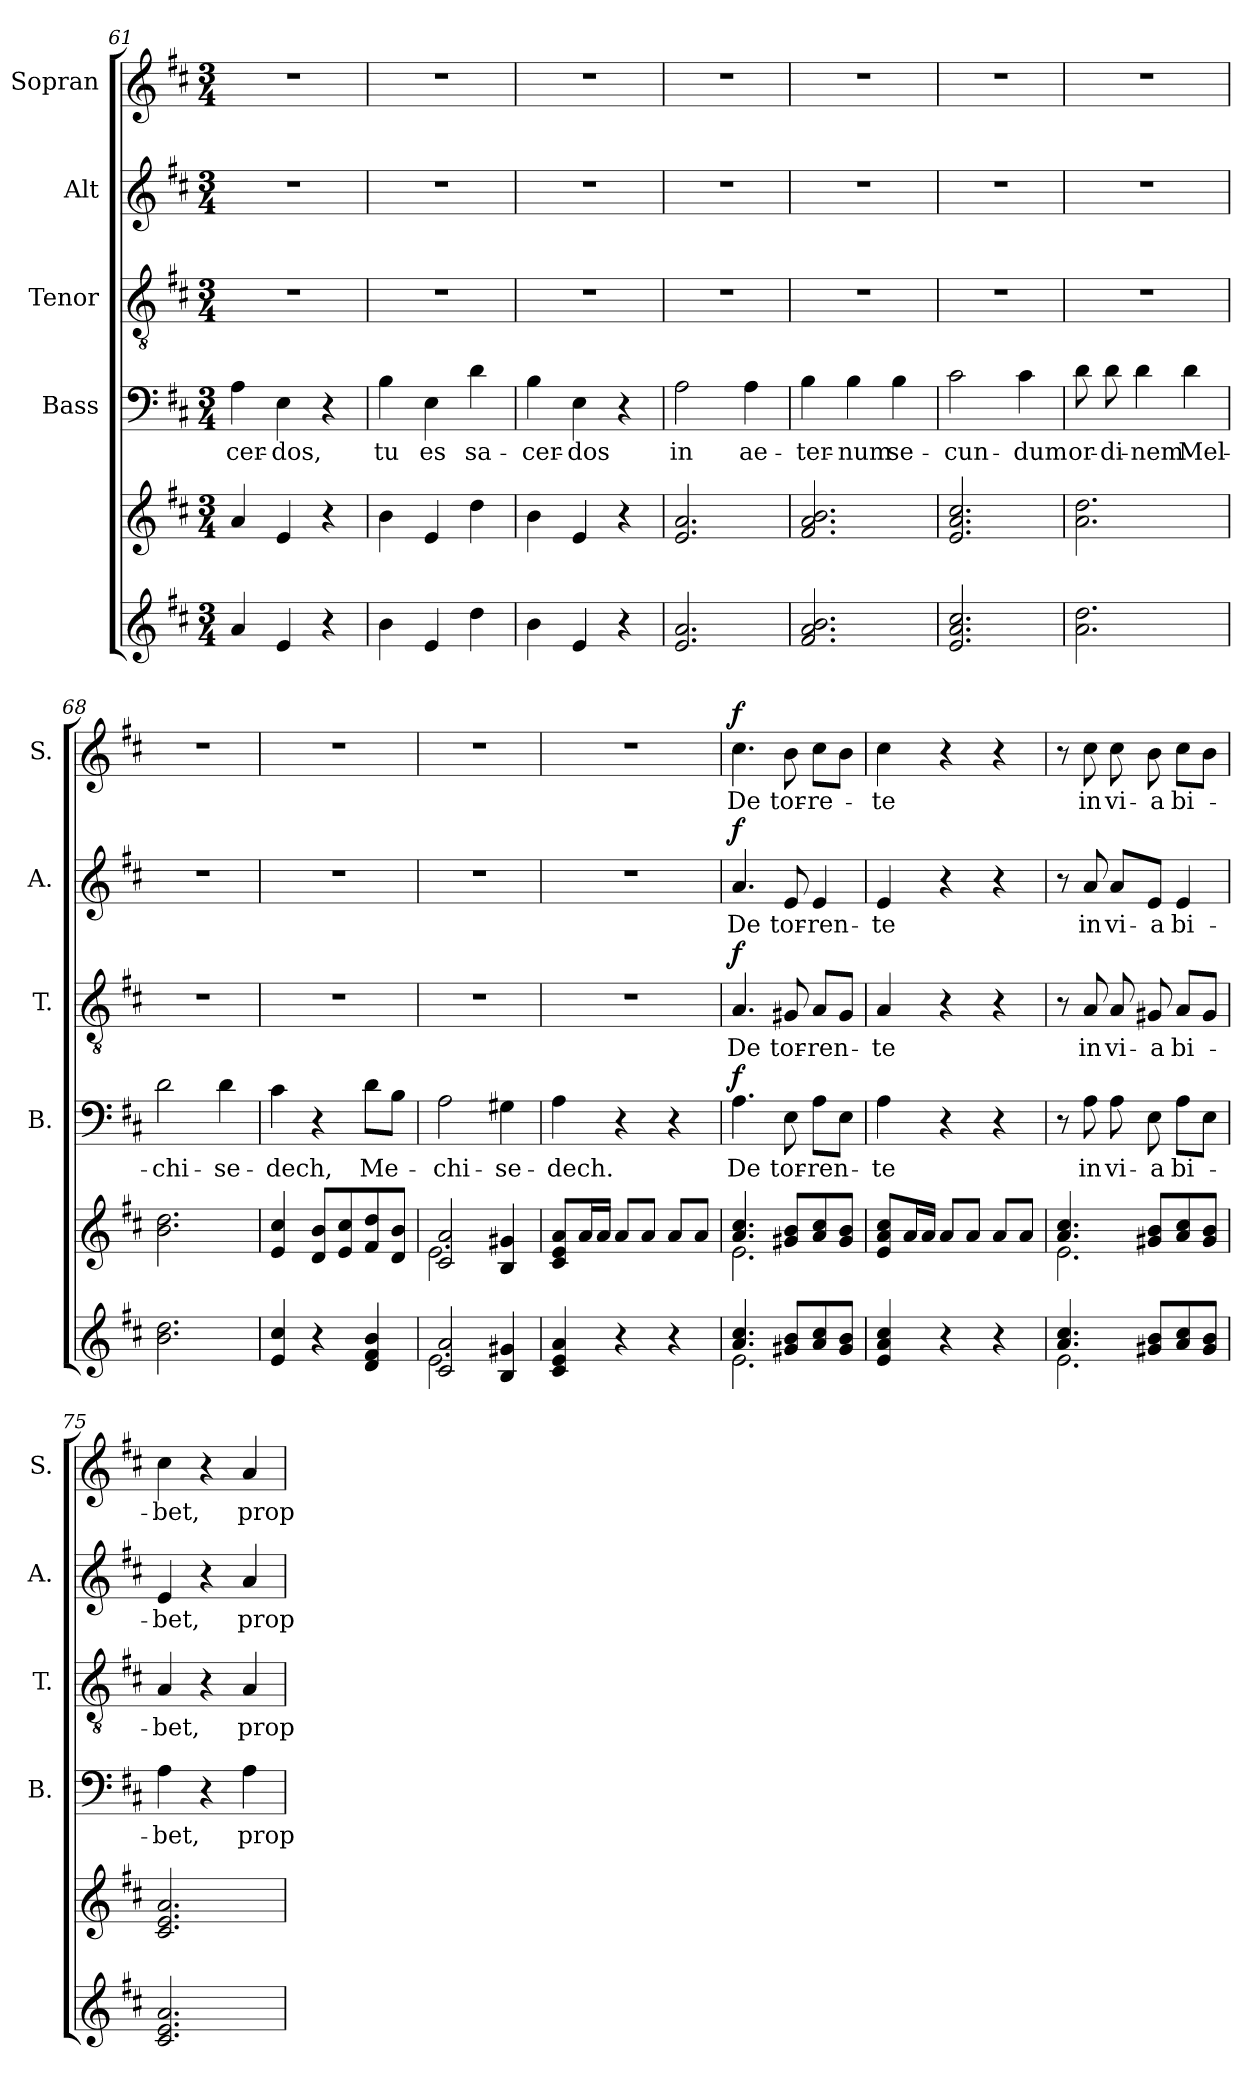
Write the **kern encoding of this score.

**kern	**kern	**kern	**text	**dynam	**kern	**text	**dynam	**kern	**text	**dynam	**kern	**text	**dynam
*part6	*part5	*part4	*part4	*part4	*part3	*part3	*part3	*part2	*part2	*part2	*part1	*part1	*part1
*staff6	*staff5	*staff4	*staff4	*staff4	*staff3	*staff3	*staff3	*staff2	*staff2	*staff2	*staff1	*staff1	*staff1
*	*	*I"Bass	*	*	*I"Tenor	*	*	*I"Alt	*	*	*I"Sopran	*	*
*	*	*I'B.	*	*	*I'T.	*	*	*I'A.	*	*	*I'S.	*	*
!!LO:PB:g=z
*clefG2	*clefG2	*clefF4	*	*	*clefGv2	*	*	*clefG2	*	*	*clefG2	*	*
*k[f#c#]	*k[f#c#]	*k[f#c#]	*	*	*k[f#c#]	*	*	*k[f#c#]	*	*	*k[f#c#]	*	*
*D:	*D:	*D:	*	*	*D:	*	*	*D:	*	*	*D:	*	*
*M3/4	*M3/4	*M3/4	*	*	*M3/4	*	*	*M3/4	*	*	*M3/4	*	*
=61	=61	=61	=61	=61	=61	=61	=61	=61	=61	=61	=61	=61	=61
!	!	!	!LO:LY:b	!	!	!	!	!	!	!	!	!	!
4a/	4a/	4A\	-cer-	.	2.r	.	.	2.r	.	.	2.r	.	.
!	!	!	!LO:LY:b	!	!	!	!	!	!	!	!	!	!
4e/	4e/	4E\	-dos,	.	.	.	.	.	.	.	.	.	.
4r	4r	4r	.	.	.	.	.	.	.	.	.	.	.
=62	=62	=62	=62	=62	=62	=62	=62	=62	=62	=62	=62	=62	=62
!	!	!	!LO:LY:b	!	!	!	!	!	!	!	!	!	!
4b\	4b\	4B\	tu	.	2.r	.	.	2.r	.	.	2.r	.	.
!	!	!	!LO:LY:b	!	!	!	!	!	!	!	!	!	!
4e/	4e/	4E\	es	.	.	.	.	.	.	.	.	.	.
!	!	!	!LO:LY:b	!	!	!	!	!	!	!	!	!	!
4dd\	4dd\	4d\	sa-	.	.	.	.	.	.	.	.	.	.
=63	=63	=63	=63	=63	=63	=63	=63	=63	=63	=63	=63	=63	=63
!	!	!	!LO:LY:b	!	!	!	!	!	!	!	!	!	!
4b\	4b\	4B\	-cer-	.	2.r	.	.	2.r	.	.	2.r	.	.
!	!	!	!LO:LY:b	!	!	!	!	!	!	!	!	!	!
4e/	4e/	4E\	-dos	.	.	.	.	.	.	.	.	.	.
4r	4r	4r	.	.	.	.	.	.	.	.	.	.	.
=64	=64	=64	=64	=64	=64	=64	=64	=64	=64	=64	=64	=64	=64
!	!	!	!LO:LY:b	!	!	!	!	!	!	!	!	!	!
2.e/ 2.a/	2.e/ 2.a/	2A\	in	.	2.r	.	.	2.r	.	.	2.r	.	.
!	!	!	!LO:LY:b	!	!	!	!	!	!	!	!	!	!
.	.	4A\	ae-	.	.	.	.	.	.	.	.	.	.
=65	=65	=65	=65	=65	=65	=65	=65	=65	=65	=65	=65	=65	=65
!	!	!	!LO:LY:b	!	!	!	!	!	!	!	!	!	!
2.f#/ 2.a/ 2.b/	2.f#/ 2.a/ 2.b/	4B\	-ter-	.	2.r	.	.	2.r	.	.	2.r	.	.
!	!	!	!LO:LY:b	!	!	!	!	!	!	!	!	!	!
.	.	4B\	-num	.	.	.	.	.	.	.	.	.	.
!	!	!	!LO:LY:b	!	!	!	!	!	!	!	!	!	!
.	.	4B\	se-	.	.	.	.	.	.	.	.	.	.
=66	=66	=66	=66	=66	=66	=66	=66	=66	=66	=66	=66	=66	=66
!	!	!	!LO:LY:b	!	!	!	!	!	!	!	!	!	!
2.e/ 2.a/ 2.cc#/	2.e/ 2.a/ 2.cc#/	2c#\	-cun-	.	2.r	.	.	2.r	.	.	2.r	.	.
!	!	!	!LO:LY:b	!	!	!	!	!	!	!	!	!	!
.	.	4c#\	-dum	.	.	.	.	.	.	.	.	.	.
=67	=67	=67	=67	=67	=67	=67	=67	=67	=67	=67	=67	=67	=67
!	!	!	!LO:LY:b	!	!	!	!	!	!	!	!	!	!
2.a\ 2.dd\	2.a\ 2.dd\	8d\	or-	.	2.r	.	.	2.r	.	.	2.r	.	.
!	!	!	!LO:LY:b	!	!	!	!	!	!	!	!	!	!
.	.	8d\	-di-	.	.	.	.	.	.	.	.	.	.
!	!	!	!LO:LY:b	!	!	!	!	!	!	!	!	!	!
.	.	4d\	-nem	.	.	.	.	.	.	.	.	.	.
!	!	!	!LO:LY:b	!	!	!	!	!	!	!	!	!	!
.	.	4d\	Mel-	.	.	.	.	.	.	.	.	.	.
!!LO:LB:g=z
=68	=68	=68	=68	=68	=68	=68	=68	=68	=68	=68	=68	=68	=68
!	!	!	!LO:LY:b	!	!	!	!	!	!	!	!	!	!
2.b\ 2.dd\	2.b\ 2.dd\	2d\	-chi-	.	2.r	.	.	2.r	.	.	2.r	.	.
!	!	!	!LO:LY:b	!	!	!	!	!	!	!	!	!	!
.	.	4d\	-se-	.	.	.	.	.	.	.	.	.	.
=69	=69	=69	=69	=69	=69	=69	=69	=69	=69	=69	=69	=69	=69
!	!	!	!LO:LY:b	!	!	!	!	!	!	!	!	!	!
4e/ 4cc#/	4e/ 4cc#/	4c#\	-dech,	.	2.r	.	.	2.r	.	.	2.r	.	.
4r	8d/ 8b/L	4r	.	.	.	.	.	.	.	.	.	.	.
.	8e/ 8cc#/	.	.	.	.	.	.	.	.	.	.	.	.
!	!	!	!LO:LY:b	!	!	!	!	!	!	!	!	!	!
4d/ 4f#/ 4b/	8f#/ 8dd/	8d\L	Me-	.	.	.	.	.	.	.	.	.	.
.	8d/ 8b/J	8B\J	.	.	.	.	.	.	.	.	.	.	.
=70	=70	=70	=70	=70	=70	=70	=70	=70	=70	=70	=70	=70	=70
*^	*^	*	*	*	*	*	*	*	*	*	*	*	*
!	!	!	!	!	!LO:LY:b	!	!	!	!	!	!	!	!	!	!
2c#/ 2a/	2.e\	2c#/ 2a/	2.e\	2A\	-chi-	.	2.r	.	.	2.r	.	.	2.r	.	.
!	!	!	!	!	!LO:LY:b	!	!	!	!	!	!	!	!	!	!
4B/ 4g#X/	.	4B/ 4g#X/	.	4G#X\	-se-	.	.	.	.	.	.	.	.	.	.
*v	*v	*	*	*	*	*	*	*	*	*	*	*	*	*	*
*	*v	*v	*	*	*	*	*	*	*	*	*	*	*	*
=71	=71	=71	=71	=71	=71	=71	=71	=71	=71	=71	=71	=71	=71
!	!	!	!LO:LY:b	!	!	!	!	!	!	!	!	!	!
4c#/ 4e/ 4a/	8c#/ 8e/ 8a/L	4A\	-dech.	.	2.r	.	.	2.r	.	.	2.r	.	.
.	16a/L	.	.	.	.	.	.	.	.	.	.	.	.
.	16a/JJ	.	.	.	.	.	.	.	.	.	.	.	.
4r	8a/L	4r	.	.	.	.	.	.	.	.	.	.	.
.	8a/J	.	.	.	.	.	.	.	.	.	.	.	.
4r	8a/L	4r	.	.	.	.	.	.	.	.	.	.	.
.	8a/J	.	.	.	.	.	.	.	.	.	.	.	.
=72	=72	=72	=72	=72	=72	=72	=72	=72	=72	=72	=72	=72	=72
*^	*^	*	*	*	*	*	*	*	*	*	*	*	*
!	!	!	!	!	!LO:LY:b	!LO:DY:a	!	!LO:LY:b	!LO:DY:a	!	!LO:LY:b	!LO:DY:a	!	!LO:LY:b	!LO:DY:a
4.a/ 4.cc#/	2.e\	4.a/ 4.cc#/	2.e\	4.A\	De	f	4.A/	De	f	4.a/	De	f	4.cc#\	De	f
!	!	!	!	!	!LO:LY:b	!	!	!LO:LY:b	!	!	!LO:LY:b	!	!	!LO:LY:b	!
8g#X/ 8b/L	.	8g#X/ 8b/L	.	8E\	tor-	.	8G#X/	tor-	.	8e/	tor-	.	8b\	tor-	.
!	!	!	!	!	!LO:LY:b	!	!	!LO:LY:b	!	!	!LO:LY:b	!	!	!LO:LY:b	!
8a/ 8cc#/	.	8a/ 8cc#/	.	8A\L	-ren-	.	8A/L	-ren-	.	4e/	-ren-	.	8cc#\L	-re-	.
8g#/ 8b/J	.	8g#/ 8b/J	.	8E\J	.	.	8G#/J	.	.	.	.	.	8b\J	.	.
*v	*v	*	*	*	*	*	*	*	*	*	*	*	*	*	*
*	*v	*v	*	*	*	*	*	*	*	*	*	*	*	*
!!LO:PB:g=z
=73	=73	=73	=73	=73	=73	=73	=73	=73	=73	=73	=73	=73	=73
!	!	!	!LO:LY:b	!	!	!LO:LY:b	!	!	!LO:LY:b	!	!	!LO:LY:b	!
4e/ 4a/ 4cc#/	8e/ 8a/ 8cc#/L	4A\	-te	.	4A/	-te	.	4e/	-te	.	4cc#\	-te	.
.	16a/L	.	.	.	.	.	.	.	.	.	.	.	.
.	16a/JJ	.	.	.	.	.	.	.	.	.	.	.	.
4r	8a/L	4r	.	.	4r	.	.	4r	.	.	4r	.	.
.	8a/J	.	.	.	.	.	.	.	.	.	.	.	.
4r	8a/L	4r	.	.	4r	.	.	4r	.	.	4r	.	.
.	8a/J	.	.	.	.	.	.	.	.	.	.	.	.
=74	=74	=74	=74	=74	=74	=74	=74	=74	=74	=74	=74	=74	=74
*^	*^	*	*	*	*	*	*	*	*	*	*	*	*
4.a/ 4.cc#/	2.e\	4.a/ 4.cc#/	2.e\	8r	.	.	8r	.	.	8r	.	.	8r	.	.
!	!	!	!	!	!LO:LY:b	!	!	!LO:LY:b	!	!	!LO:LY:b	!	!	!LO:LY:b	!
.	.	.	.	8A\	in	.	8A/	in	.	8a/	in	.	8cc#\	in	.
!	!	!	!	!	!LO:LY:b	!	!	!LO:LY:b	!	!	!LO:LY:b	!	!	!LO:LY:b	!
.	.	.	.	8A\	vi-	.	8A/	vi-	.	8a/L	vi-	.	8cc#\	vi-	.
!	!	!	!	!	!LO:LY:b	!	!	!LO:LY:b	!	!	!LO:LY:b	!	!	!LO:LY:b	!
8g#X/ 8b/L	.	8g#X/ 8b/L	.	8E\	-a	.	8G#X/	-a	.	8e/J	-a	.	8b\	-a	.
!	!	!	!	!	!LO:LY:b	!	!	!LO:LY:b	!	!	!LO:LY:b	!	!	!LO:LY:b	!
8a/ 8cc#/	.	8a/ 8cc#/	.	8A\L	bi-	.	8A/L	bi-	.	4e/	bi-	.	8cc#\L	bi-	.
8g#/ 8b/J	.	8g#/ 8b/J	.	8E\J	.	.	8G#/J	.	.	.	.	.	8b\J	.	.
*v	*v	*	*	*	*	*	*	*	*	*	*	*	*	*	*
*	*v	*v	*	*	*	*	*	*	*	*	*	*	*	*
=75	=75	=75	=75	=75	=75	=75	=75	=75	=75	=75	=75	=75	=75
!	!	!	!LO:LY:b	!	!	!LO:LY:b	!	!	!LO:LY:b	!	!	!LO:LY:b	!
2.c#/ 2.e/ 2.a/	2.c#/ 2.e/ 2.a/	4A\	-bet,	.	4A/	-bet,	.	4e/	-bet,	.	4cc#\	-bet,	.
.	.	4r	.	.	4r	.	.	4r	.	.	4r	.	.
!	!	!	!LO:LY:b	!	!	!LO:LY:b	!	!	!LO:LY:b	!	!	!LO:LY:b	!
.	.	4A\	prop-	.	4A/	prop-	.	4a/	prop-	.	4a/	prop-	.
=	=	=	=	=	=	=	=	=	=	=	=	=	=
*-	*-	*-	*-	*-	*-	*-	*-	*-	*-	*-	*-	*-	*-
